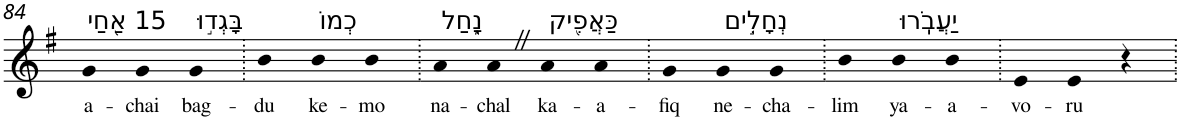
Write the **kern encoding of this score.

**kern	**text
*part1	*part1
*staff1	*staff1
*I"Piano	*
*I'Pno	*
!!LO:PB:g=z
*clefG2	*
*k[f#]	*
*G:	*
=84	=84
!LO:TX:a:t=15 אַ֭חַי	!
!	!LO:LY:b
4g	a-
!	!LO:LY:b
4g	-chai
!LO:TX:a:t=בָּגְד֣וּ	!
!	!LO:LY:b
4g	bag-
=85.	=85.
!	!LO:LY:b
4b	-du
!LO:TX:a:t=כְמוֹ	!
!	!LO:LY:b
4b	ke-
!	!LO:LY:b
4b	-mo
=86.	=86.
!LO:TX:a:t=נָ֑חַל	!
!	!LO:LY:b
4a	na-
!	!LO:LY:b
4aZ	-chal
!LO:TX:a:t=כַּאֲפִ֖יק	!
!	!LO:LY:b
4a	ka-
!	!LO:LY:b
4a	-a-
=87.	=87.
!	!LO:LY:b
4g	-fiq
!LO:TX:a:t=נְחָלִ֣ים	!
!	!LO:LY:b
4g	ne-
!	!LO:LY:b
4g	-cha-
=88.	=88.
!	!LO:LY:b
4b	-lim
!LO:TX:a:t=יַעֲבֹֽרוּ	!
!	!LO:LY:b
4b	ya-
!	!LO:LY:b
4b	-a-
=89.	=89.
!	!LO:LY:b
4e	-vo-
!	!LO:LY:b
4e	-ru
4r	.
=.	=.
*-	*-
